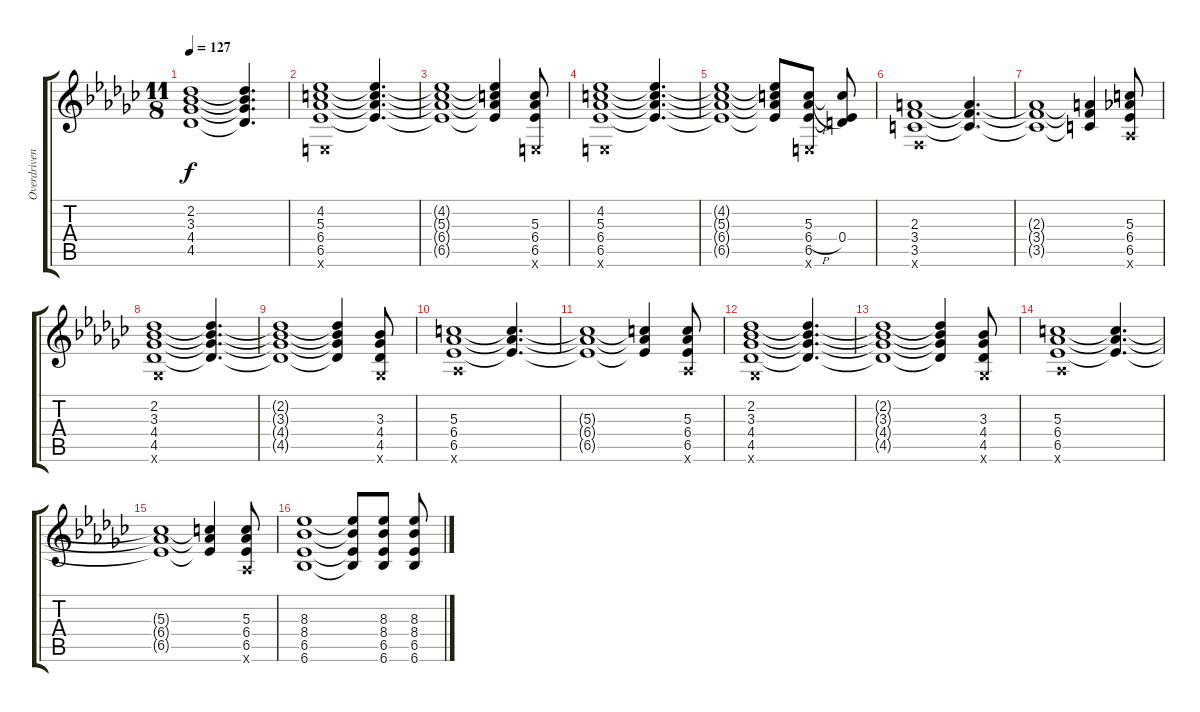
\track ("Overdriven Guitar" "Overdriven") {instrument overdrivenguitar}
\staff {score tabs}
\tuning (E4 B3 G3 D3 A2 E2) {hide}
\ts (11 8)
\tempo 127
\clef g2
\ks ebminor
(2.2{t} 3.3{t} 4.4{t} 4.5{t}).1{dy f} (2.2{t} 3.3{t} 4.4{t} 4.5{t}).4{d} |
(4.2 5.3 6.4 6.5 0.6{x}).1 (4.2{t} 5.3{t} 6.4{t} 6.5{t}).4{d} |
(4.2{t} 5.3{t} 6.4{t} 6.5{t}).1 (4.2{t} 5.3{t} 6.4{t} 6.5{t}).4 (5.3 6.4 6.5 0.6{x}).8 |
(4.2 5.3 6.4 6.5 0.6{x}).1 (4.2{t} 5.3{t} 6.4{t} 6.5{t}).4{d} |
(4.2{t} 5.3{t} 6.4{t} 6.5{t}).1 (4.2{t} 5.3{t} 6.4{t} 6.5{t}).8 (5.3 6.4{h} 6.5 0.6{x}).8 (5.3{t} 0.4 6.5{t}).8 |
(2.3 3.4 3.5 1.6{x}).1 (2.3{t} 3.4{t} 3.5{t}).4{d} |
(2.3{t} 3.4{t} 3.5{t}).1 (2.3{t} 3.4{t} 3.5{t}).4 (5.3 6.4 6.5 4.6{x}).8 |
(2.2 3.3 4.4 4.5 2.6{x}).1 (2.2{t} 3.3{t} 4.4{t} 4.5{t}).4{d} |
(2.2{t} 3.3{t} 4.4{t} 4.5{t}).1 (2.2{t} 3.3{t} 4.4{t} 4.5{t}).4 (3.3 4.4 4.5 2.6{x}).8 |
(5.3 6.4 6.5 4.6{x}).1 (5.3{t} 6.4{t} 6.5{t}).4{d} |
(5.3{t} 6.4{t} 6.5{t}).1 (5.3{t} 6.4{t} 6.5{t}).4 (5.3 6.4 6.5 4.6{x}).8 |
(2.2 3.3 4.4 4.5 2.6{x}).1 (2.2{t} 3.3{t} 4.4{t} 4.5{t}).4{d} |
(2.2{t} 3.3{t} 4.4{t} 4.5{t}).1 (2.2{t} 3.3{t} 4.4{t} 4.5{t}).4 (3.3 4.4 4.5 2.6{x}).8 |
(5.3 6.4 6.5 4.6{x}).1 (5.3{t} 6.4{t} 6.5{t}).4{d} |
(5.3{t} 6.4{t} 6.5{t}).1 (5.3{t} 6.4{t} 6.5{t}).4 (5.3 6.4 6.5 4.6{x}).8 |
(8.3 8.4 6.5 6.6).1 (8.3{t} 8.4{t} 6.5{t} 6.6{t}).8 (8.3 8.4 6.5 6.6).8 (8.3 8.4 6.5 6.6).8
